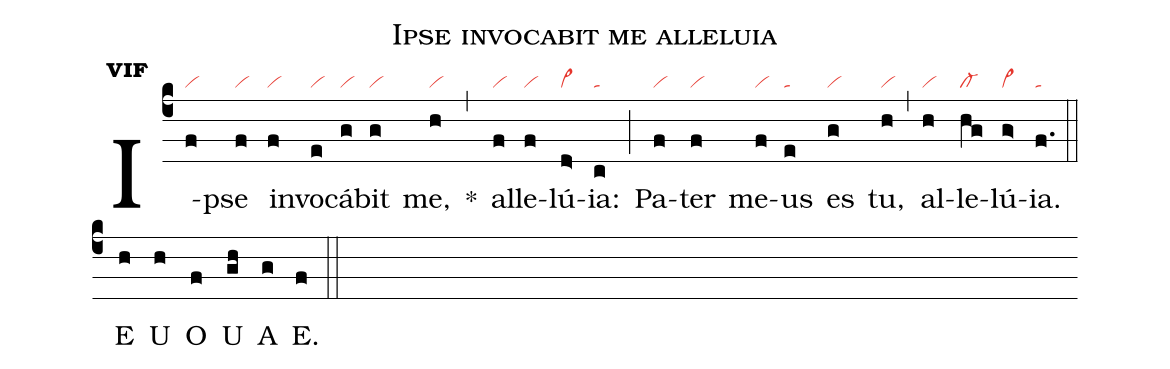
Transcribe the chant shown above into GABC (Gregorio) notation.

name:Ipse invocabit me alleluia;
office-part:an;
mode:6f;
nabc-lines:1;
%%
initial-style: 1;
name: Ipse invocabit me alleluia;
mode: 6;
office-part: Antiphona;
annotation: Ant.;
annotation: vi f;
nabc-lines: 1;
%%
(c4) I(f|vi)pse(f|vi) in(f|vi)vo(e|vi)cá(g|vi)bit(g|vi) me,(h|vi) <sp>*</sp>(,) al(f|vi)le(f|vi)lú(d>|vi>){ia}:(c|ta) (;) Pa(f|vi)ter(f|vi) me(f|vi)us(e|ta) es(g|vi) tu,(h|vi) (,) al(h|vi)le(hg|cl-)lú(g>|vi>){ia}.(f.|ta) (::)
<eu> E(h) U(h) O(f) U(gh) A(g) E.(f) </eu> (::)
